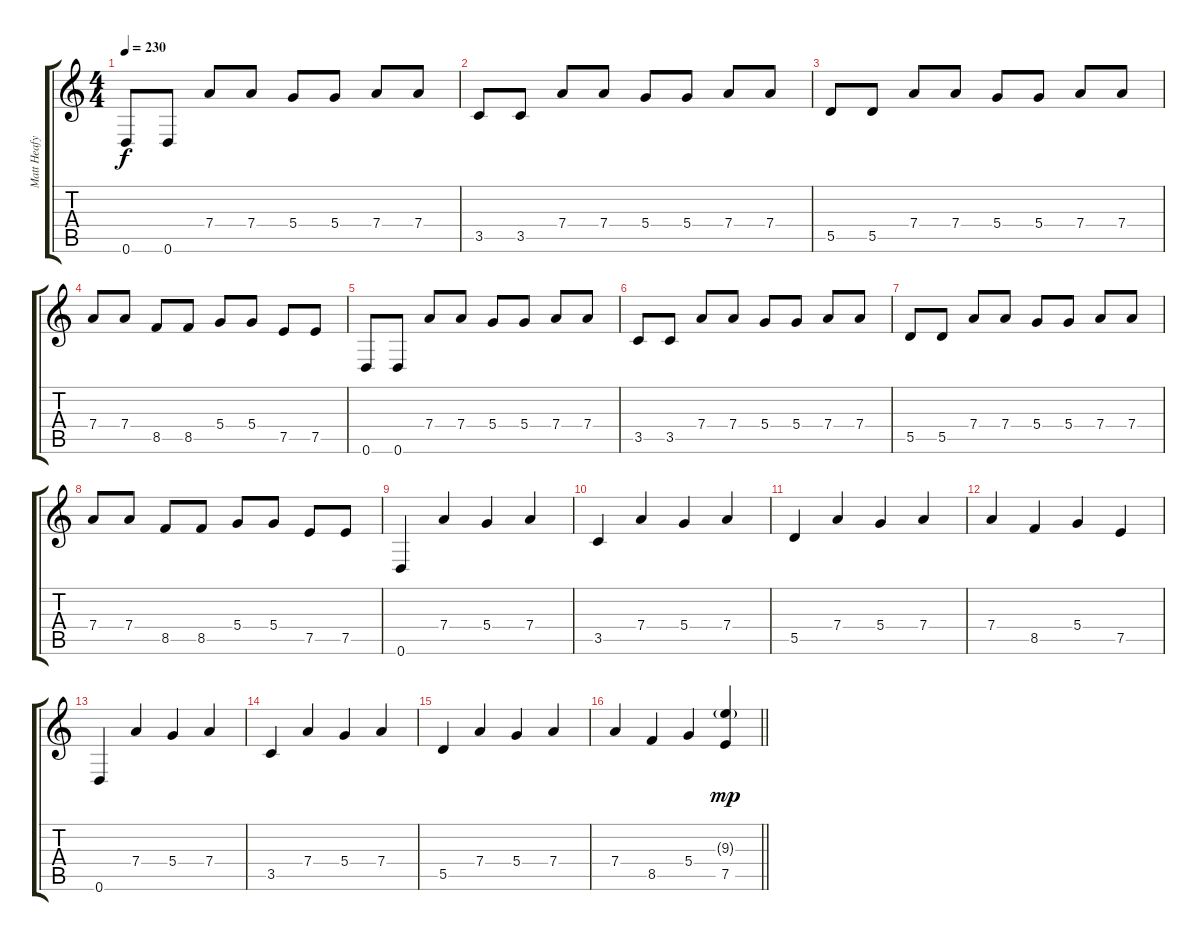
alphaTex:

\track ("Matt Heafy" "Matt Heafy") {instrument distortionguitar}
\staff {score tabs}
\tuning (E4 B3 G3 D3 A2 D2) {hide}
\ts (4 4)
\tempo 230
\clef g2
\ks c
0.6.8{dy f} 0.6.8 7.4.8 7.4.8 5.4.8 5.4.8 7.4.8 7.4.8 |
3.5.8 3.5.8 7.4.8 7.4.8 5.4.8 5.4.8 7.4.8 7.4.8 |
5.5.8 5.5.8 7.4.8 7.4.8 5.4.8 5.4.8 7.4.8 7.4.8 |
7.4.8 7.4.8 8.5.8 8.5.8 5.4.8 5.4.8 7.5.8 7.5.8 |
0.6.8 0.6.8 7.4.8 7.4.8 5.4.8 5.4.8 7.4.8 7.4.8 |
3.5.8 3.5.8 7.4.8 7.4.8 5.4.8 5.4.8 7.4.8 7.4.8 |
5.5.8 5.5.8 7.4.8 7.4.8 5.4.8 5.4.8 7.4.8 7.4.8 |
7.4.8 7.4.8 8.5.8 8.5.8 5.4.8 5.4.8 7.5.8 7.5.8 |
0.6.4 7.4.4 5.4.4 7.4.4 |
3.5.4 7.4.4 5.4.4 7.4.4 |
5.5.4 7.4.4 5.4.4 7.4.4 |
7.4.4 8.5.4 5.4.4 7.5.4 |
0.6.4 7.4.4 5.4.4 7.4.4 |
3.5.4 7.4.4 5.4.4 7.4.4 |
5.5.4 7.4.4 5.4.4 7.4.4 |
\barLineRight lightlight
7.4.4 8.5.4 5.4.4 (9.3{g} 7.5).4{dy mp}
